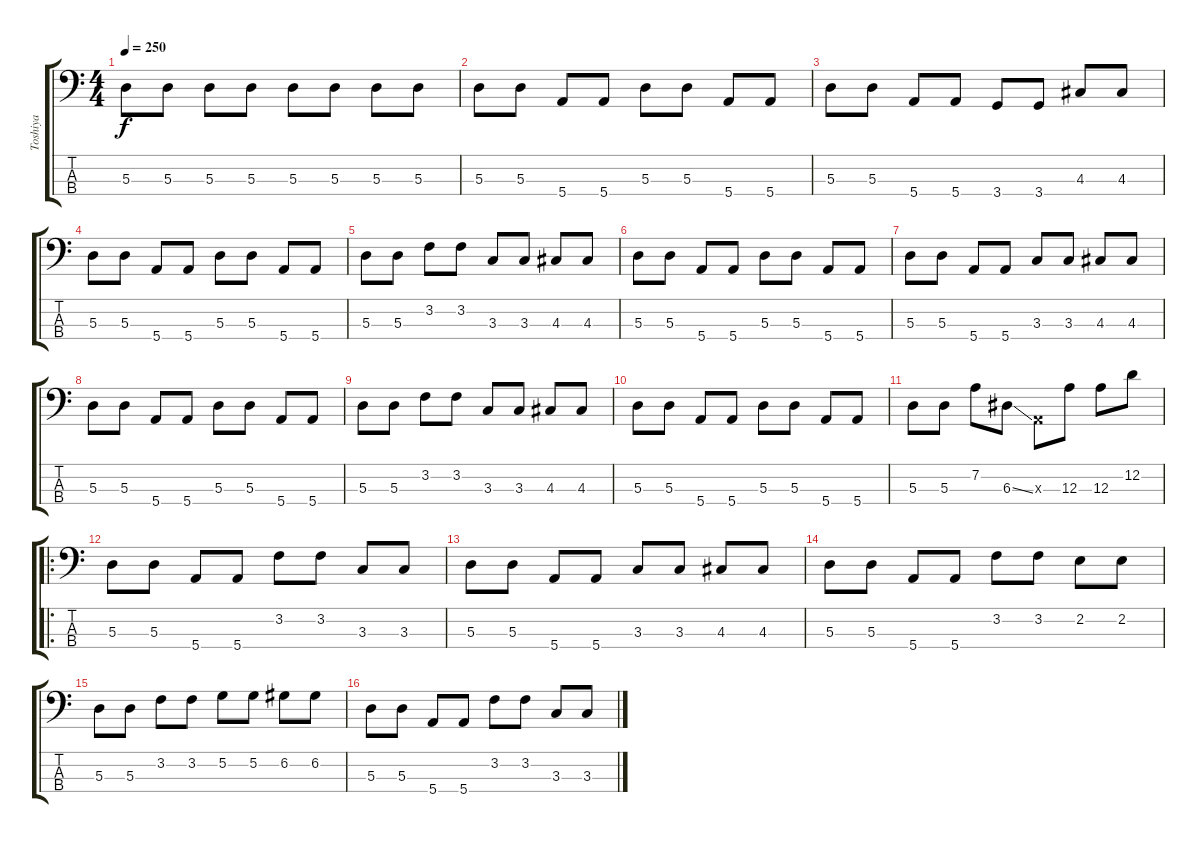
\track ("Toshiya" "Toshiya") {instrument slapbass2}
\staff {score tabs}
\tuning (G2 D2 A1 E1) {hide}
\ts (4 4)
\tempo 250
\clef f4
\ks c
5.3.8{dy f} 5.3.8 5.3.8 5.3.8 5.3.8 5.3.8 5.3.8 5.3.8 |
5.3.8 5.3.8 5.4.8 5.4.8 5.3.8 5.3.8 5.4.8 5.4.8 |
5.3.8 5.3.8 5.4.8 5.4.8 3.4.8 3.4.8 4.3.8 4.3.8 |
5.3.8 5.3.8 5.4.8 5.4.8 5.3.8 5.3.8 5.4.8 5.4.8 |
5.3.8 5.3.8 3.2.8 3.2.8 3.3.8 3.3.8 4.3.8 4.3.8 |
5.3.8 5.3.8 5.4.8 5.4.8 5.3.8 5.3.8 5.4.8 5.4.8 |
5.3.8 5.3.8 5.4.8 5.4.8 3.3.8 3.3.8 4.3.8 4.3.8 |
5.3.8 5.3.8 5.4.8 5.4.8 5.3.8 5.3.8 5.4.8 5.4.8 |
5.3.8 5.3.8 3.2.8 3.2.8 3.3.8 3.3.8 4.3.8 4.3.8 |
5.3.8 5.3.8 5.4.8 5.4.8 5.3.8 5.3.8 5.4.8 5.4.8 |
5.3.8 5.3.8 7.2.8 6.3{ss}.8 0.3{x}.8 12.3.8 12.3.8 12.2.8 |
\ro
5.3.8 5.3.8 5.4.8 5.4.8 3.2.8 3.2.8 3.3.8 3.3.8 |
5.3.8 5.3.8 5.4.8 5.4.8 3.3.8 3.3.8 4.3.8 4.3.8 |
5.3.8 5.3.8 5.4.8 5.4.8 3.2.8 3.2.8 2.2.8 2.2.8 |
5.3.8 5.3.8 3.2.8 3.2.8 5.2.8 5.2.8 6.2.8 6.2.8 |
5.3.8 5.3.8 5.4.8 5.4.8 3.2.8 3.2.8 3.3.8 3.3.8
